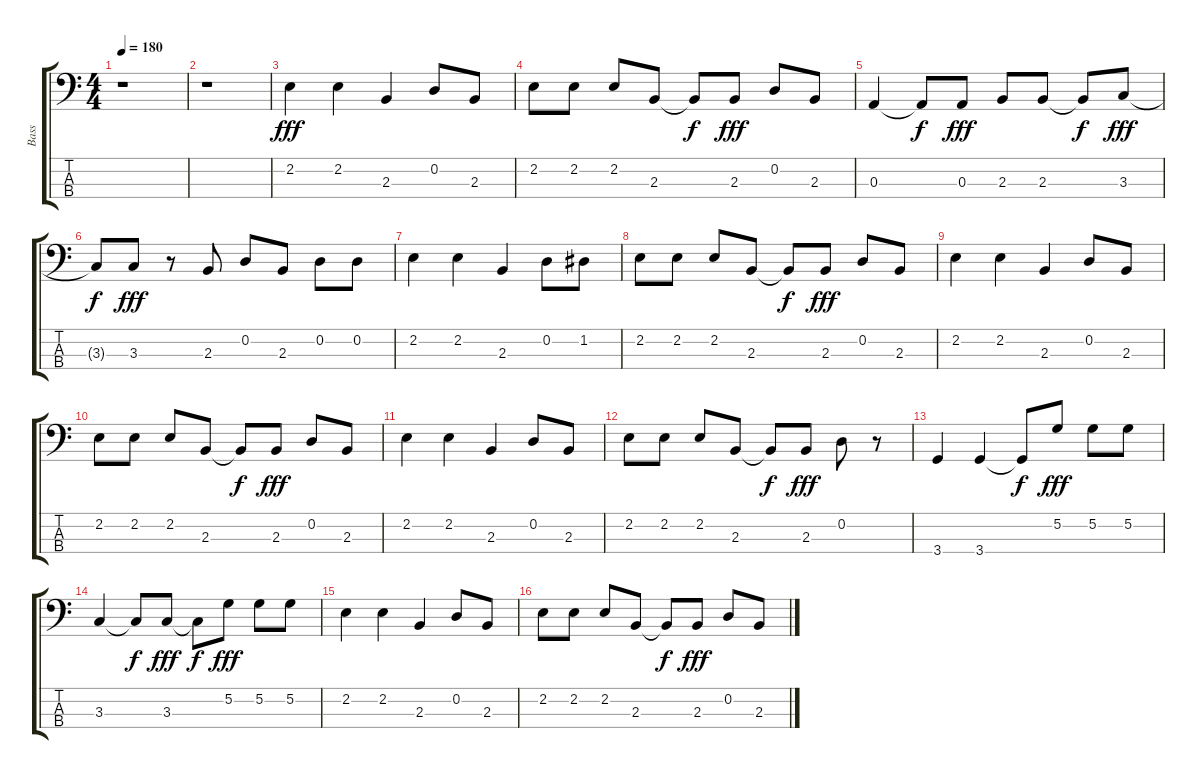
\track ("Bass" "Bass") {instrument electricbassfinger}
\staff {score tabs}
\tuning (G2 D2 A1 E1) {hide}
\ts (4 4)
\tempo 180
\clef f4
\ks c
r.1{dy fff instrument electricbassfinger} |
r.1 |
2.2.4 2.2.4 2.3.4 0.2.8 2.3.8 |
2.2.8 2.2.8 2.2.8 2.3.8 2.3{t}.8{dy f} 2.3.8{dy fff} 0.2.8 2.3.8 |
0.3.4 0.3{t}.8{dy f} 0.3.8{dy fff} 2.3.8 2.3.8 2.3{t}.8{dy f} 3.3.8{dy fff} |
3.3{t}.8{dy f} 3.3.8{dy fff} r.8 2.3.8 0.2.8 2.3.8 0.2.8 0.2.8 |
2.2.4 2.2.4 2.3.4 0.2.8 1.2.8 |
2.2.8 2.2.8 2.2.8 2.3.8 2.3{t}.8{dy f} 2.3.8{dy fff} 0.2.8 2.3.8 |
2.2.4 2.2.4 2.3.4 0.2.8 2.3.8 |
2.2.8 2.2.8 2.2.8 2.3.8 2.3{t}.8{dy f} 2.3.8{dy fff} 0.2.8 2.3.8 |
2.2.4 2.2.4 2.3.4 0.2.8 2.3.8 |
2.2.8 2.2.8 2.2.8 2.3.8 2.3{t}.8{dy f} 2.3.8{dy fff} 0.2.8 r.8 |
3.4.4 3.4.4 3.4{t}.8{dy f} 5.2.8{dy fff} 5.2.8 5.2.8 |
3.3.4 3.3{t}.8{dy f} 3.3.8{dy fff} 3.3{t}.8{dy f} 5.2.8{dy fff} 5.2.8 5.2.8 |
2.2.4 2.2.4 2.3.4 0.2.8 2.3.8 |
2.2.8 2.2.8 2.2.8 2.3.8 2.3{t}.8{dy f} 2.3.8{dy fff} 0.2.8 2.3.8
